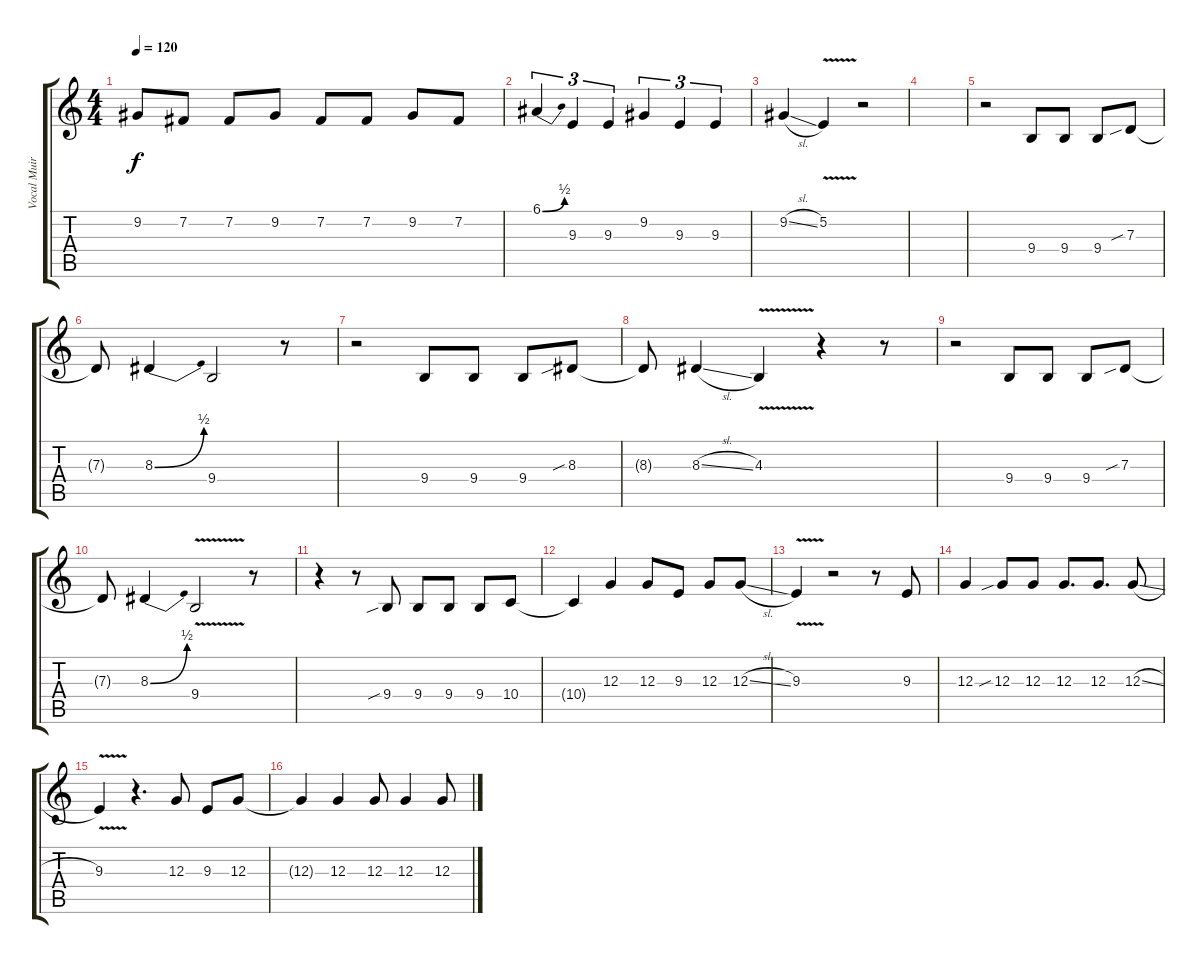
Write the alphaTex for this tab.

\track ("Vocal Muir low" "Vocal Muir") {instrument lead6voice}
\staff {score tabs}
\tuning (E4 B3 G3 D3 A2 E2) {hide}
\ts (4 4)
\tempo 120
\clef g2
\ks c
9.2.8{dy f} 7.2.8 7.2.8 9.2.8 7.2.8 7.2.8 9.2.8 7.2.8 |
6.1{be (bend 0 0 60 2)}.4{tu (3 2)} 9.3.4{tu (3 2)} 9.3.4{tu (3 2)} 9.2.4{tu (3 2)} 9.3.4{tu (3 2)} 9.3.4{tu (3 2)} |
9.2{sl}.4 5.2{v}.4 r.2 |
|
r.2 9.4.8 9.4.8 9.4.8 7.3{sib}.8 |
7.3{t}.8 8.3{be (bend 0 0 60 2)}.4 9.4.2 r.8 |
r.2 9.4.8 9.4.8 9.4.8 8.3{sib}.8 |
8.3{t}.8 8.3{sl}.4 4.3{v}.4 r.4 r.8 |
r.2 9.4.8 9.4.8 9.4.8 7.3{sib}.8 |
7.3{t}.8 8.3{be (bend 0 0 60 2)}.4 9.4{v}.2 r.8 |
r.4 r.8 9.4{sib}.8 9.4.8 9.4.8 9.4.8 10.4.8 |
10.4{t}.4 12.3.4 12.3.8 9.3.8 12.3.8 12.3{sl}.8 |
9.3{v}.4 r.2 r.8 9.3.8 |
12.3.4 12.3{sib}.8 12.3.8 12.3.8{d} 12.3.8{d} 12.3{sl}.8 |
9.3{v}.4 r.4{d} 12.3.8 9.3.8 12.3.8 |
12.3{t}.4 12.3.4 12.3.8 12.3.4 12.3{sl}.8
